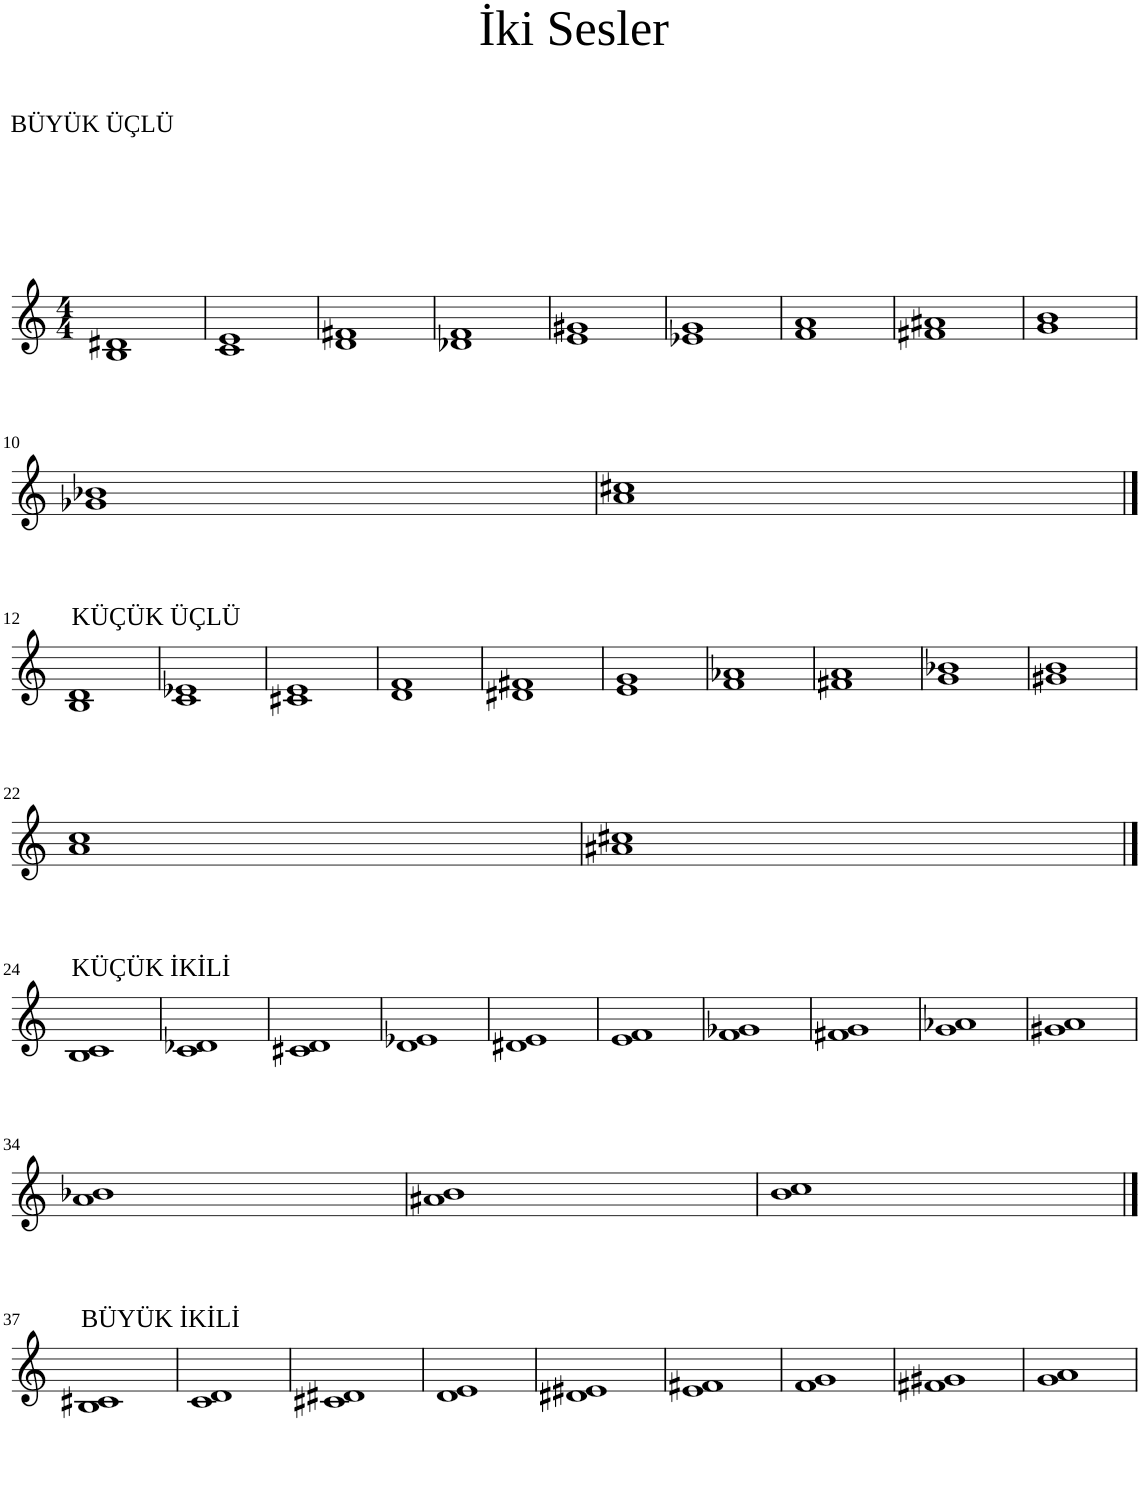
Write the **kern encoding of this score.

**kern
*part1
*staff1
*clefG2
*k[]
*M4/4
=1
1B 1d#X
=2
1c 1e
=3
1d 1f#X
=4
1d-X 1f
=5
1e 1g#X
=6
1e-X 1g
=7
1f 1a
=8
1f#X 1a#X
=9
1g 1b
!!LO:LB:g=z
=10
1g-X 1b-X
=11
1a 1cc#X
!!LO:LB:g=z
==12
!LO:TX:a:t=KÜÇÜK ÜÇLÜ
1B 1d
=13
1c 1e-X
=14
1c#X 1e
=15
1d 1f
=16
1d#X 1f#X
=17
1e 1g
=18
1f 1a-X
=19
1f#X 1a
=20
1g 1b-X
=21
1g#X 1b
!!LO:LB:g=z
=22
1a 1cc
=23
1a#X 1cc#X
!!LO:LB:g=z
==24
!LO:TX:a:t=KÜÇÜK İKİLİ
1B 1c
=25
1c 1d-X
=26
1c#X 1d
=27
1d 1e-X
=28
1d#X 1e
=29
1e 1f
=30
1f 1g-X
=31
1f#X 1g
=32
1g 1a-X
=33
1g#X 1a
!!LO:LB:g=z
=34
1a 1b-X
=35
1a#X 1b
=36
1b 1cc
!!LO:LB:g=z
==37
!LO:TX:a:t=BÜYÜK İKİLİ
1B 1c#X
=38
1c 1d
=39
1c#X 1d#X
=40
1d 1e
=41
1d#X 1e#X
=42
1e 1f#X
=43
1f 1g
=44
1f#X 1g#X
=45
1g 1a
=
*-
